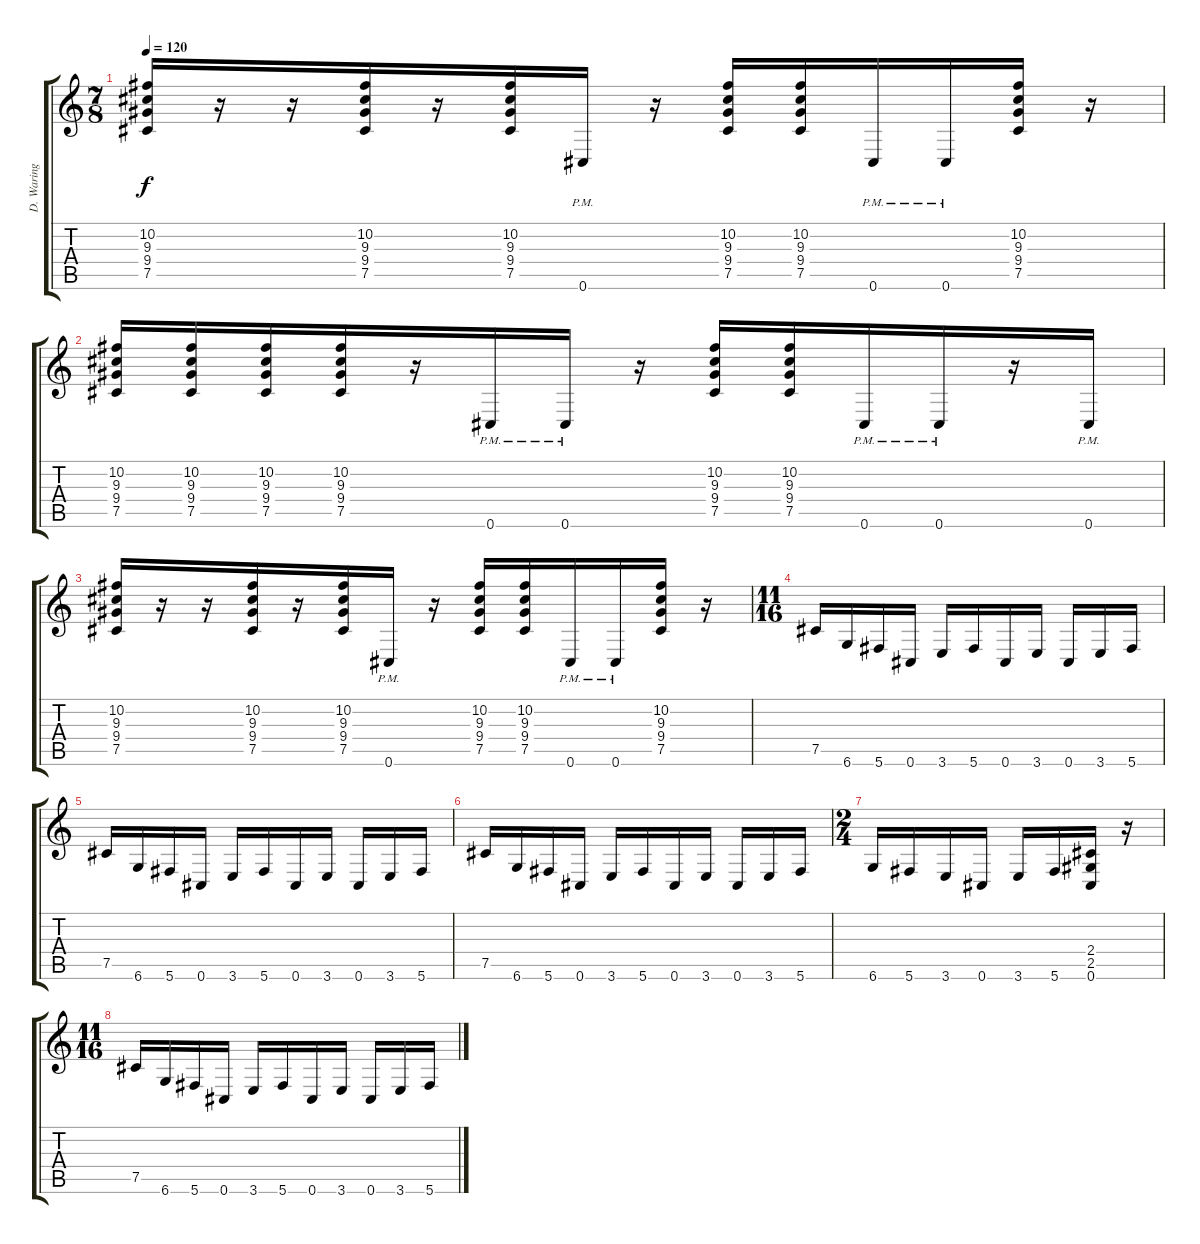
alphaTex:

\track ("D. Waring Gtr." "D. Waring ") {instrument distortionguitar}
\staff {score tabs}
\tuning (Db4 Ab3 E3 B2 Gb2 Db2) {hide}
\ts (7 8)
\tempo 120
\clef g2
\ks c
(10.2 9.3 9.4 7.5).16{dy f} r.16 r.16 (10.2 9.3 9.4 7.5).16 r.16 (10.2 9.3 9.4 7.5).16 0.6{pm}.16 r.16 (10.2 9.3 9.4 7.5).16 (10.2 9.3 9.4 7.5).16 0.6{pm}.16 0.6{pm}.16 (10.2 9.3 9.4 7.5).16 r.16 |
(10.2 9.3 9.4 7.5).16 (10.2 9.3 9.4 7.5).16 (10.2 9.3 9.4 7.5).16 (10.2 9.3 9.4 7.5).16 r.16 0.6{pm}.16 0.6{pm}.16 r.16 (10.2 9.3 9.4 7.5).16 (10.2 9.3 9.4 7.5).16 0.6{pm}.16 0.6{pm}.16 r.16 0.6{pm}.16 |
(10.2 9.3 9.4 7.5).16 r.16 r.16 (10.2 9.3 9.4 7.5).16 r.16 (10.2 9.3 9.4 7.5).16 0.6{pm}.16 r.16 (10.2 9.3 9.4 7.5).16 (10.2 9.3 9.4 7.5).16 0.6{pm}.16 0.6{pm}.16 (10.2 9.3 9.4 7.5).16 r.16 |
\ts (11 16)
7.5.16 6.6.16 5.6.16 0.6.16 3.6.16 5.6.16 0.6.16 3.6.16 0.6.16 3.6.16 5.6.16 |
7.5.16 6.6.16 5.6.16 0.6.16 3.6.16 5.6.16 0.6.16 3.6.16 0.6.16 3.6.16 5.6.16 |
7.5.16 6.6.16 5.6.16 0.6.16 3.6.16 5.6.16 0.6.16 3.6.16 0.6.16 3.6.16 5.6.16 |
\ts (2 4)
6.6.16 5.6.16 3.6.16 0.6.16 3.6.16 5.6.16 (2.4 2.5 0.6).16 r.16 |
\ts (11 16)
7.5.16 6.6.16 5.6.16 0.6.16 3.6.16 5.6.16 0.6.16 3.6.16 0.6.16 3.6.16 5.6.16
